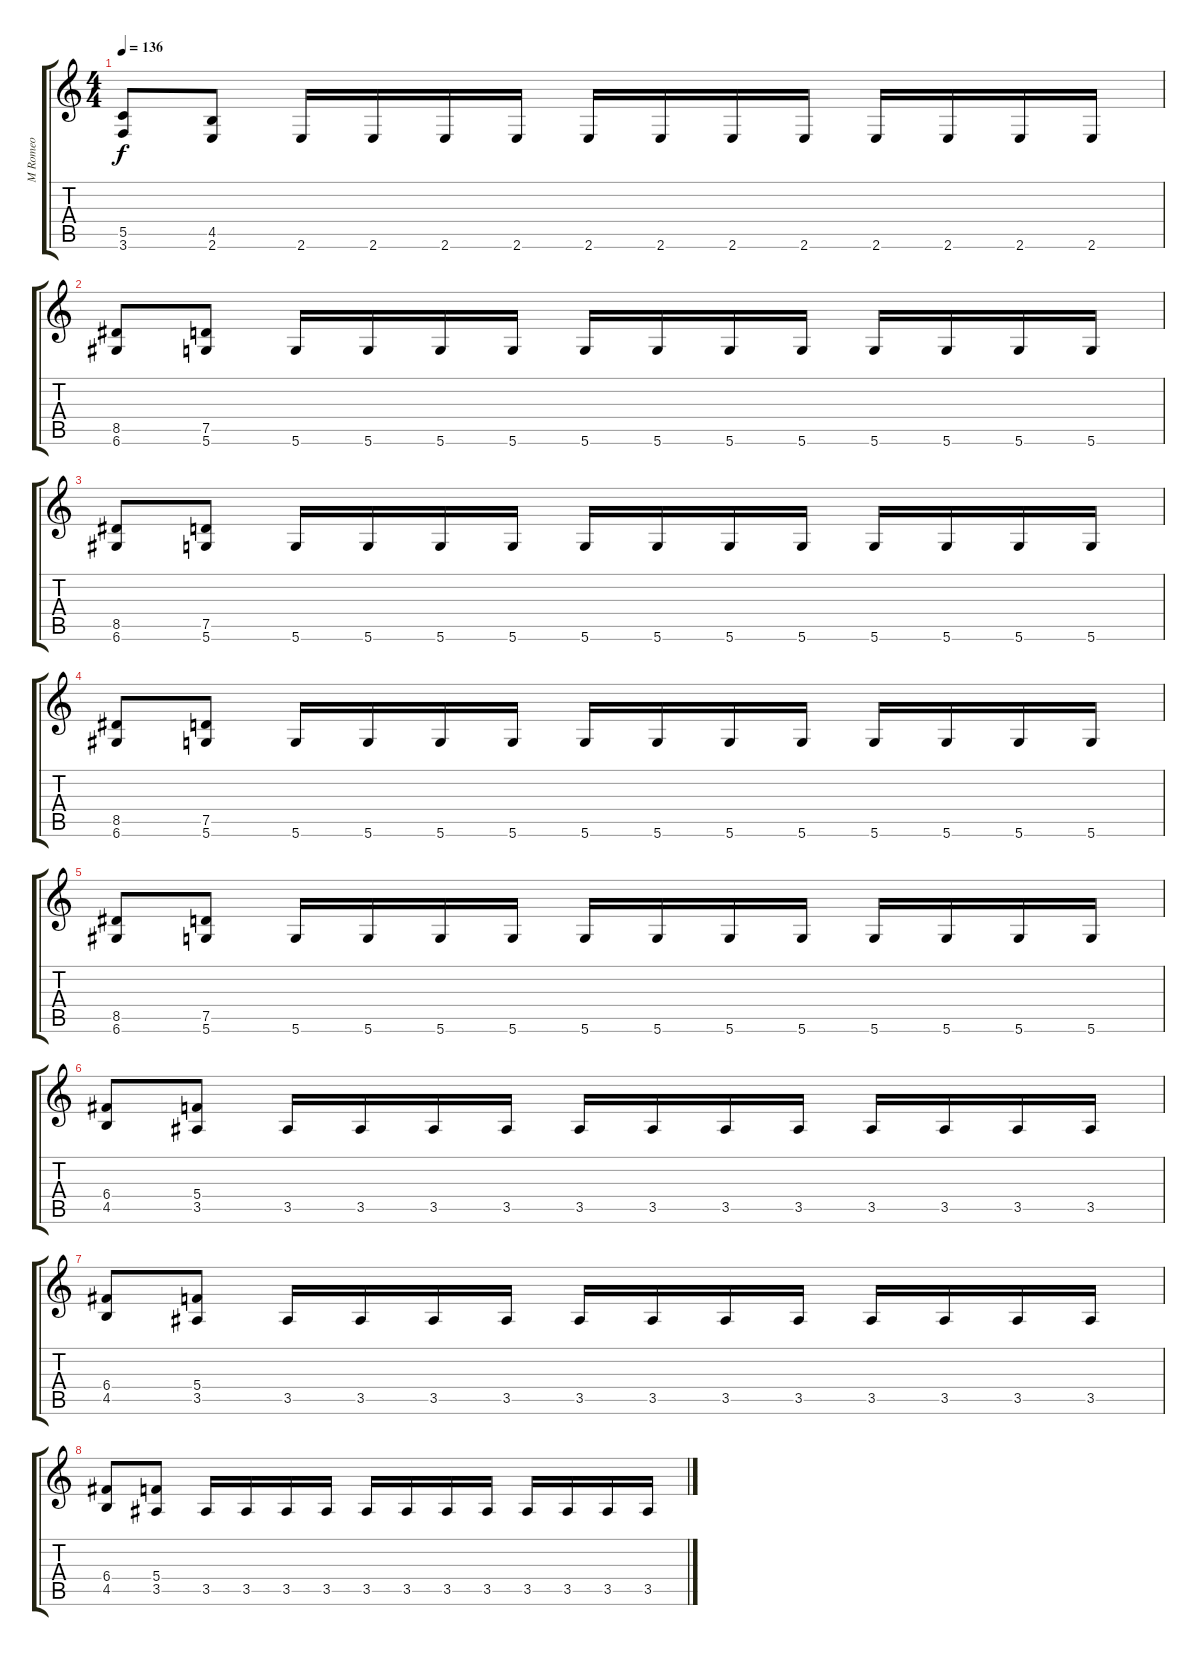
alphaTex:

\track ("M Romeo" "M Romeo") {instrument overdrivenguitar}
\staff {score tabs}
\tuning (D4 A3 F3 C3 G2 D2) {hide}
\ts (4 4)
\tempo 136
\clef g2
\ks c
(5.5 3.6).8{dy f} (4.5 2.6).8 2.6.16 2.6.16 2.6.16 2.6.16 2.6.16 2.6.16 2.6.16 2.6.16 2.6.16 2.6.16 2.6.16 2.6.16 |
(8.5 6.6).8 (7.5 5.6).8 5.6.16 5.6.16 5.6.16 5.6.16 5.6.16 5.6.16 5.6.16 5.6.16 5.6.16 5.6.16 5.6.16 5.6.16 |
(8.5 6.6).8 (7.5 5.6).8 5.6.16 5.6.16 5.6.16 5.6.16 5.6.16 5.6.16 5.6.16 5.6.16 5.6.16 5.6.16 5.6.16 5.6.16 |
(8.5 6.6).8 (7.5 5.6).8 5.6.16 5.6.16 5.6.16 5.6.16 5.6.16 5.6.16 5.6.16 5.6.16 5.6.16 5.6.16 5.6.16 5.6.16 |
(8.5 6.6).8 (7.5 5.6).8 5.6.16 5.6.16 5.6.16 5.6.16 5.6.16 5.6.16 5.6.16 5.6.16 5.6.16 5.6.16 5.6.16 5.6.16 |
(6.4 4.5).8 (5.4 3.5).8 3.5.16 3.5.16 3.5.16 3.5.16 3.5.16 3.5.16 3.5.16 3.5.16 3.5.16 3.5.16 3.5.16 3.5.16 |
(6.4 4.5).8 (5.4 3.5).8 3.5.16 3.5.16 3.5.16 3.5.16 3.5.16 3.5.16 3.5.16 3.5.16 3.5.16 3.5.16 3.5.16 3.5.16 |
(6.4 4.5).8 (5.4 3.5).8 3.5.16 3.5.16 3.5.16 3.5.16 3.5.16 3.5.16 3.5.16 3.5.16 3.5.16 3.5.16 3.5.16 3.5.16
